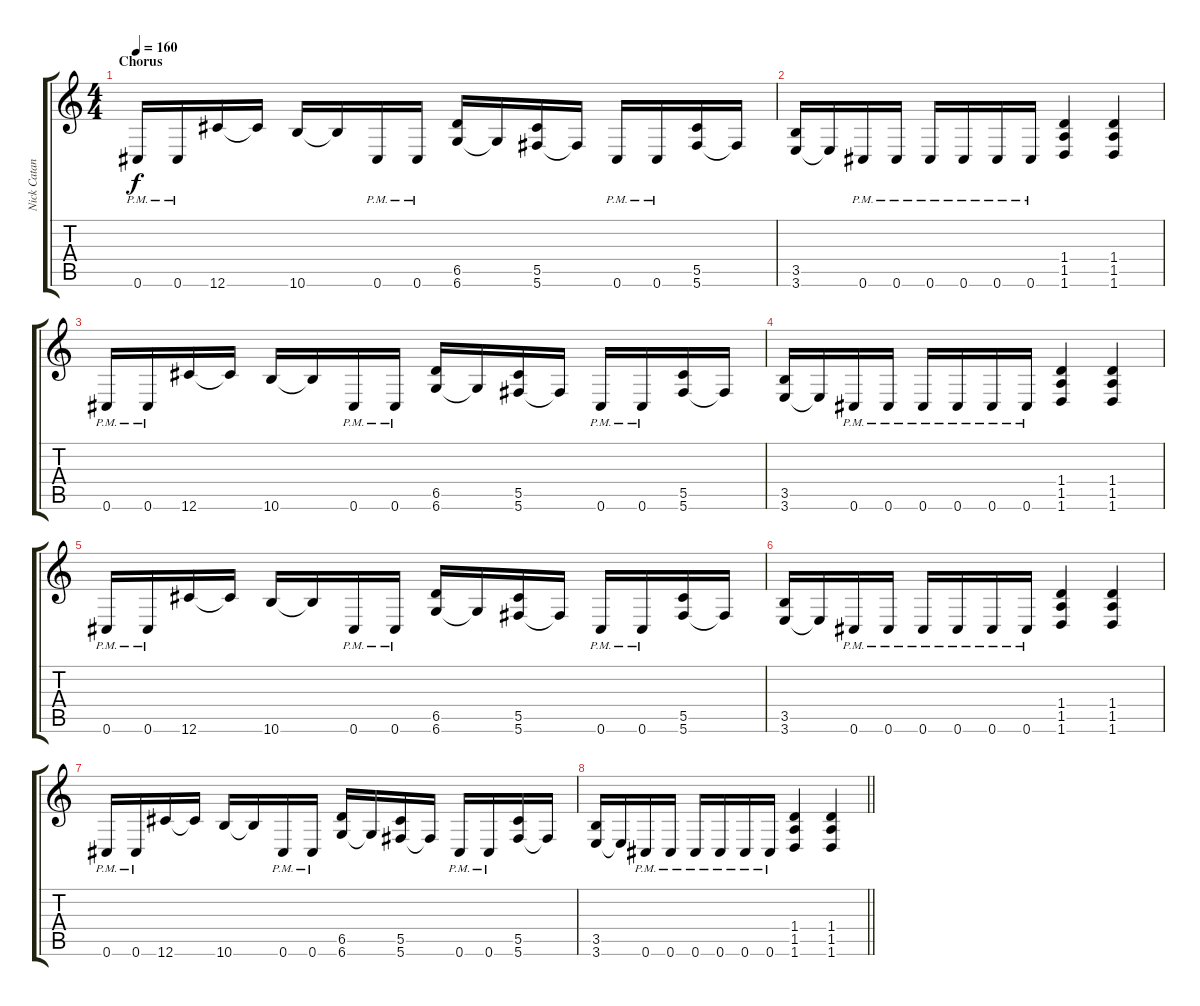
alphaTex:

\track ("Nick Catanese" "Nick Catan") {instrument distortionguitar}
\staff {score tabs}
\tuning (Eb4 Bb3 Gb3 Db3 Ab2 Db2) {hide}
\ts (4 4)
\section ("" "Chorus")
\tempo 160
\clef g2
\ks c
0.6{pm}.16{dy f} 0.6{pm}.16 12.6.16 12.6{t}.16 10.6.16 10.6{t}.16 0.6{pm}.16 0.6{pm}.16 (6.5 6.6).16 6.6{t}.16 (5.5 5.6).16 5.6{t}.16 0.6{pm}.16 0.6{pm}.16 (5.5 5.6).16 5.6{t}.16 |
(3.5 3.6).16 3.6{t}.16 0.6{pm}.16 0.6{pm}.16 0.6{pm}.16 0.6{pm}.16 0.6{pm}.16 0.6{pm}.16 (1.4 1.5 1.6).4 (1.4 1.5 1.6).4 |
0.6{pm}.16 0.6{pm}.16 12.6.16 12.6{t}.16 10.6.16 10.6{t}.16 0.6{pm}.16 0.6{pm}.16 (6.5 6.6).16 6.6{t}.16 (5.5 5.6).16 5.6{t}.16 0.6{pm}.16 0.6{pm}.16 (5.5 5.6).16 5.6{t}.16 |
(3.5 3.6).16 3.6{t}.16 0.6{pm}.16 0.6{pm}.16 0.6{pm}.16 0.6{pm}.16 0.6{pm}.16 0.6{pm}.16 (1.4 1.5 1.6).4 (1.4 1.5 1.6).4 |
0.6{pm}.16 0.6{pm}.16 12.6.16 12.6{t}.16 10.6.16 10.6{t}.16 0.6{pm}.16 0.6{pm}.16 (6.5 6.6).16 6.6{t}.16 (5.5 5.6).16 5.6{t}.16 0.6{pm}.16 0.6{pm}.16 (5.5 5.6).16 5.6{t}.16 |
(3.5 3.6).16 3.6{t}.16 0.6{pm}.16 0.6{pm}.16 0.6{pm}.16 0.6{pm}.16 0.6{pm}.16 0.6{pm}.16 (1.4 1.5 1.6).4 (1.4 1.5 1.6).4 |
0.6{pm}.16 0.6{pm}.16 12.6.16 12.6{t}.16 10.6.16 10.6{t}.16 0.6{pm}.16 0.6{pm}.16 (6.5 6.6).16 6.6{t}.16 (5.5 5.6).16 5.6{t}.16 0.6{pm}.16 0.6{pm}.16 (5.5 5.6).16 5.6{t}.16 |
\barLineRight lightlight
(3.5 3.6).16 3.6{t}.16 0.6{pm}.16 0.6{pm}.16 0.6{pm}.16 0.6{pm}.16 0.6{pm}.16 0.6{pm}.16 (1.4 1.5 1.6).4 (1.4 1.5 1.6).4
